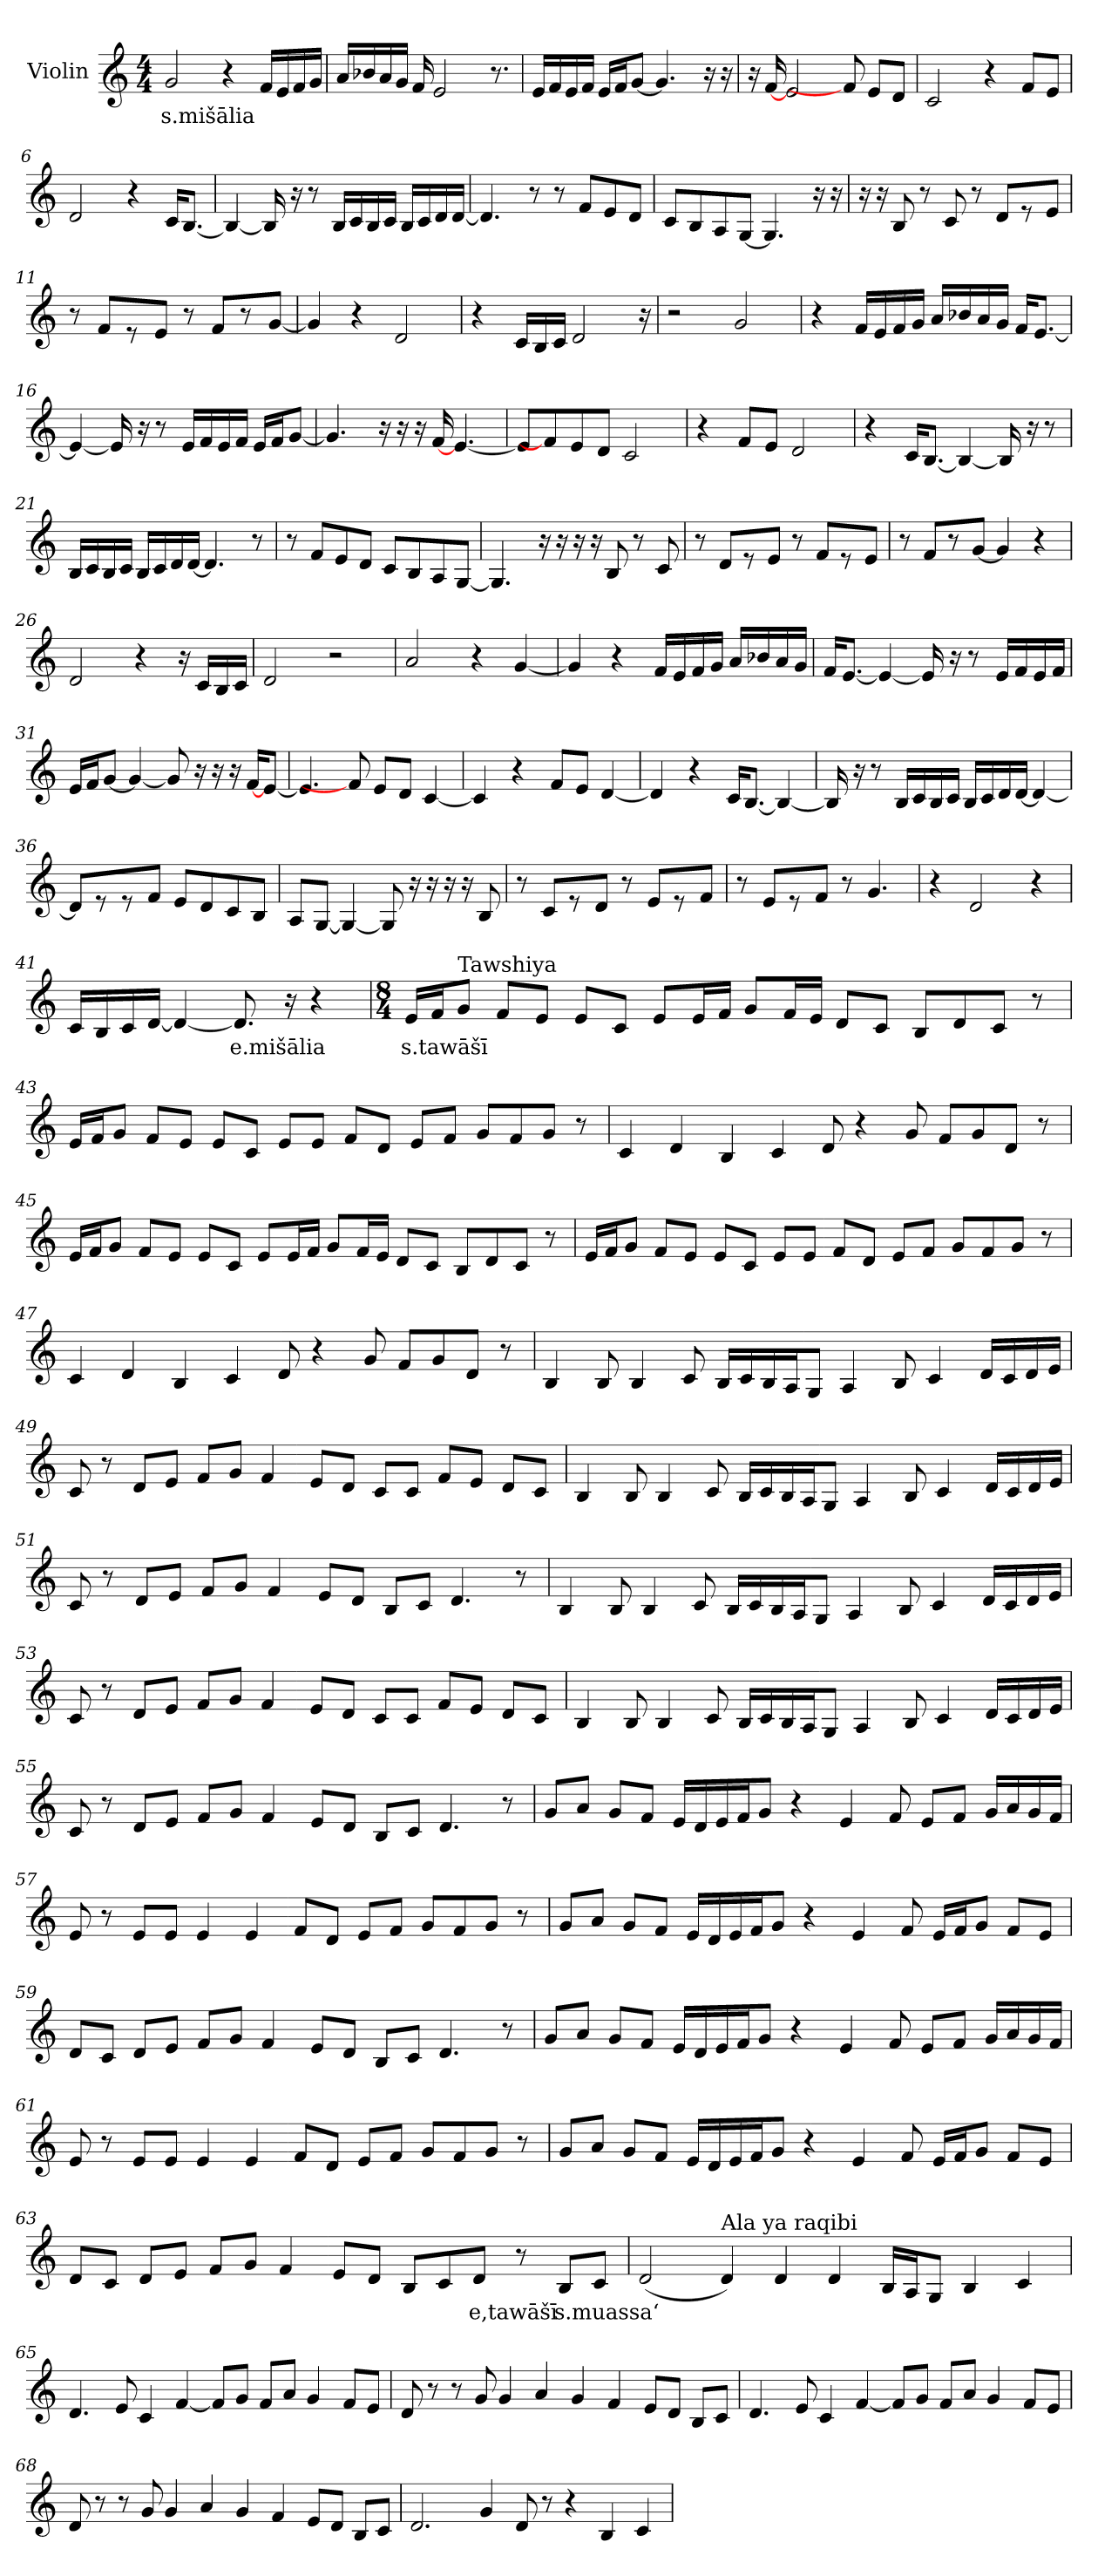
**kern	**text
*part1	*part1
*staff1	*staff1
*I"Violin	*
*clefG2	*
*k[]	*
*M4/4	*
*MM90	*
=1	=1
!	!LO:LY:b
2g/	s.mišālia
4r	.
16f/LL	.
16e/	.
16f/	.
16g/JJ	.
=2	=2
16a/LL	.
16b-X/	.
16a/	.
16g/JJ	.
16f/	.
2e/	.
8.r	.
=3	=3
16e/LL	.
16f/	.
16e/	.
16f/JJ	.
16e/LL	.
16f/J	.
[8g/J	.
4.g/]	.
16r	.
16r	.
!!LO:LB:g=z
=4	=4
16r	.
[16f/	.
2e/	.
8f/]	.
8e/L	.
8d/J	.
=5	=5
2c/	.
4r	.
8f/L	.
8e/J	.
=6	=6
2d/	.
4r	.
16c/KL	.
[8.B/J	.
=7	=7
4B/_	.
16B/]	.
16r	.
8r	.
16B/LL	.
16c/	.
16B/	.
16c/JJ	.
16B/LL	.
16c/	.
16d/	.
[16d/JJ	.
!!LO:LB:g=z
=8	=8
4.d/]	.
8r	.
8r	.
8f/L	.
8e/	.
8d/J	.
=9	=9
8c/L	.
8B/	.
8A/	.
[8G/J	.
4.G/]	.
16r	.
16r	.
=10	=10
16r	.
16r	.
8B/	.
8r	.
8c/	.
8r	.
8d/L	.
8r	.
8e/J	.
=11	=11
8r	.
8f/L	.
8r	.
8e/J	.
8r	.
8f/L	.
8r	.
[8g/J	.
=12	=12
4g/]	.
4r	.
2d/	.
!!LO:LB:g=z
=13	=13
4r	.
16c/LL	.
16B/	.
16c/JJ	.
2d/	.
16r	.
=14	=14
2r	.
2g/	.
=15	=15
4r	.
16f/LL	.
16e/	.
16f/	.
16g/JJ	.
16a/LL	.
16b-X/	.
16a/	.
16g/JJ	.
16f/KL	.
[8.e/J	.
=16	=16
4e/_	.
16e/]	.
16r	.
8r	.
16e/LL	.
16f/	.
16e/	.
16f/JJ	.
16e/LL	.
16f/J	.
[8g/J	.
!!LO:LB:g=z
=17	=17
4.g/]	.
16r	.
16r	.
16r	.
[16f/	.
[4.e/	.
=18	=18
8e/L]	.
8f/]	.
8e/	.
8d/J	.
2c/	.
=19	=19
4r	.
8f/L	.
8e/J	.
2d/	.
=20	=20
4r	.
16c/KL	.
[8.B/J	.
4B/_	.
16B/]	.
16r	.
8r	.
!!LO:LB:g=z
=21	=21
16B/LL	.
16c/	.
16B/	.
16c/JJ	.
16B/LL	.
16c/	.
16d/	.
[16d/JJ	.
4.d/]	.
8r	.
=22	=22
8r	.
8f/L	.
8e/	.
8d/J	.
8c/L	.
8B/	.
8A/	.
[8G/J	.
=23	=23
4.G/]	.
16r	.
16r	.
16r	.
16r	.
8B/	.
8r	.
8c/	.
=24	=24
8r	.
8d/L	.
8r	.
8e/J	.
8r	.
8f/L	.
8r	.
8e/J	.
!!LO:LB:g=z
=25	=25
8r	.
8f/L	.
8r	.
[8g/J	.
4g/]	.
4r	.
=26	=26
2d/	.
4r	.
16r	.
16c/LL	.
16B/	.
16c/JJ	.
=27	=27
2d/	.
2r	.
=28	=28
2a/	.
4r	.
[4g/	.
=29	=29
4g/]	.
4r	.
16f/LL	.
16e/	.
16f/	.
16g/JJ	.
16a/LL	.
16b-X/	.
16a/	.
16g/JJ	.
!!LO:PB:g=z
=30	=30
16f/KL	.
[8.e/J	.
4e/_	.
16e/]	.
16r	.
8r	.
16e/LL	.
16f/	.
16e/	.
16f/JJ	.
=31	=31
16e/LL	.
16f/J	.
[8g/J	.
4g/_	.
8g/]	.
16r	.
16r	.
16r	.
[16f/KL	.
[8e/J	.
=32	=32
4.e/]	.
8f/]	.
8e/L	.
8d/J	.
[4c/	.
=33	=33
4c/]	.
4r	.
8f/L	.
8e/J	.
[4d/	.
!!LO:PB:g=z
=34	=34
4d/]	.
4r	.
16c/KL	.
[8.B/J	.
4B/_	.
=35	=35
16B/]	.
16r	.
8r	.
16B/LL	.
16c/	.
16B/	.
16c/JJ	.
16B/LL	.
16c/	.
16d/	.
[16d/JJ	.
4d/_	.
=36	=36
8d/L]	.
8r	.
8r	.
8f/J	.
8e/L	.
8d/	.
8c/	.
8B/J	.
!!LO:LB:g=z
=37	=37
8A/L	.
[8G/J	.
4G/_	.
8G/]	.
16r	.
16r	.
16r	.
16r	.
8B/	.
=38	=38
8r	.
8c/L	.
8r	.
8d/J	.
8r	.
8e/L	.
8r	.
8f/J	.
=39	=39
8r	.
8e/L	.
8r	.
8f/J	.
8r	.
4.g/	.
=40	=40
4r	.
2d/	.
4r	.
!!LO:LB:g=z
=41	=41
16c/LL	.
16B/	.
16c/	.
[16d/JJ	.
4d/_	.
!	!LO:LY:b
8.d/]	e.mišālia
16r	.
4r	.
=42	=42
*M8/4	*
*MM70	*
!	!LO:LY:b
16e/LL	s.tawāšī
16f/J	.
!LO:TX:a:t=Tawshiya	!
8g/J	.
8f/L	.
8e/J	.
8e/L	.
8c/J	.
8e/L	.
16e/L	.
16f/JJ	.
8g/L	.
16f/L	.
16e/JJ	.
8d/L	.
8c/J	.
8B/L	.
8d/	.
8c/J	.
8r	.
!!LO:LB:g=z
=43	=43
16e/LL	.
16f/J	.
8g/J	.
8f/L	.
8e/J	.
8e/L	.
8c/J	.
8e/L	.
8e/J	.
8f/L	.
8d/J	.
8e/L	.
8f/J	.
8g/L	.
8f/	.
8g/J	.
8r	.
=44	=44
4c/	.
4d/	.
4B/	.
4c/	.
8d/	.
4r	.
8g/	.
8f/L	.
8g/	.
8d/J	.
8r	.
!!LO:LB:g=z
=45	=45
16e/LL	.
16f/J	.
8g/J	.
8f/L	.
8e/J	.
8e/L	.
8c/J	.
8e/L	.
16e/L	.
16f/JJ	.
8g/L	.
16f/L	.
16e/JJ	.
8d/L	.
8c/J	.
8B/L	.
8d/	.
8c/J	.
8r	.
=46	=46
16e/LL	.
16f/J	.
8g/J	.
8f/L	.
8e/J	.
8e/L	.
8c/J	.
8e/L	.
8e/J	.
8f/L	.
8d/J	.
8e/L	.
8f/J	.
8g/L	.
8f/	.
8g/J	.
8r	.
!!LO:LB:g=z
=47	=47
4c/	.
4d/	.
4B/	.
4c/	.
8d/	.
4r	.
8g/	.
8f/L	.
8g/	.
8d/J	.
8r	.
=48	=48
4B/	.
8B/	.
4B/	.
8c/	.
16B/LL	.
16c/	.
16B/	.
16A/J	.
8G/J	.
4A/	.
8B/	.
4c/	.
16d/LL	.
16c/	.
16d/	.
16e/JJ	.
!!LO:LB:g=z
=49	=49
8c/	.
8r	.
8d/L	.
8e/J	.
8f/L	.
8g/J	.
4f/	.
8e/L	.
8d/J	.
8c/L	.
8c/J	.
8f/L	.
8e/J	.
8d/L	.
8c/J	.
=50	=50
4B/	.
8B/	.
4B/	.
8c/	.
16B/LL	.
16c/	.
16B/	.
16A/J	.
8G/J	.
4A/	.
8B/	.
4c/	.
16d/LL	.
16c/	.
16d/	.
16e/JJ	.
!!LO:LB:g=z
=51	=51
8c/	.
8r	.
8d/L	.
8e/J	.
8f/L	.
8g/J	.
4f/	.
8e/L	.
8d/J	.
8B/L	.
8c/J	.
4.d/	.
8r	.
=52	=52
4B/	.
8B/	.
4B/	.
8c/	.
16B/LL	.
16c/	.
16B/	.
16A/J	.
8G/J	.
4A/	.
8B/	.
4c/	.
16d/LL	.
16c/	.
16d/	.
16e/JJ	.
!!LO:PB:g=z
=53	=53
8c/	.
8r	.
8d/L	.
8e/J	.
8f/L	.
8g/J	.
4f/	.
8e/L	.
8d/J	.
8c/L	.
8c/J	.
8f/L	.
8e/J	.
8d/L	.
8c/J	.
=54	=54
4B/	.
8B/	.
4B/	.
8c/	.
16B/LL	.
16c/	.
16B/	.
16A/J	.
8G/J	.
4A/	.
8B/	.
4c/	.
16d/LL	.
16c/	.
16d/	.
16e/JJ	.
!!LO:LB:g=z
=55	=55
8c/	.
8r	.
8d/L	.
8e/J	.
8f/L	.
8g/J	.
4f/	.
8e/L	.
8d/J	.
8B/L	.
8c/J	.
4.d/	.
8r	.
=56	=56
8g/L	.
8a/J	.
8g/L	.
8f/J	.
16e/LL	.
16d/	.
16e/	.
16f/J	.
8g/J	.
4r	.
4e/	.
8f/	.
8e/L	.
8f/J	.
16g/LL	.
16a/	.
16g/	.
16f/JJ	.
!!LO:LB:g=z
=57	=57
8e/	.
8r	.
8e/L	.
8e/J	.
4e/	.
4e/	.
8f/L	.
8d/J	.
8e/L	.
8f/J	.
8g/L	.
8f/	.
8g/J	.
8r	.
=58	=58
8g/L	.
8a/J	.
8g/L	.
8f/J	.
16e/LL	.
16d/	.
16e/	.
16f/J	.
8g/J	.
4r	.
4e/	.
8f/	.
16e/LL	.
16f/J	.
8g/J	.
8f/L	.
8e/J	.
!!LO:LB:g=z
=59	=59
8d/L	.
8c/J	.
8d/L	.
8e/J	.
8f/L	.
8g/J	.
4f/	.
8e/L	.
8d/J	.
8B/L	.
8c/J	.
4.d/	.
8r	.
=60	=60
8g/L	.
8a/J	.
8g/L	.
8f/J	.
16e/LL	.
16d/	.
16e/	.
16f/J	.
8g/J	.
4r	.
4e/	.
8f/	.
8e/L	.
8f/J	.
16g/LL	.
16a/	.
16g/	.
16f/JJ	.
!!LO:LB:g=z
=61	=61
8e/	.
8r	.
8e/L	.
8e/J	.
4e/	.
4e/	.
8f/L	.
8d/J	.
8e/L	.
8f/J	.
8g/L	.
8f/	.
8g/J	.
8r	.
=62	=62
8g/L	.
8a/J	.
8g/L	.
8f/J	.
16e/LL	.
16d/	.
16e/	.
16f/J	.
8g/J	.
4r	.
4e/	.
8f/	.
16e/LL	.
16f/J	.
8g/J	.
8f/L	.
8e/J	.
!!LO:LB:g=z
=63	=63
8d/L	.
8c/J	.
8d/L	.
8e/J	.
8f/L	.
8g/J	.
4f/	.
8e/L	.
8d/J	.
8B/L	.
8c/	.
!	!LO:LY:b
8d/J	e,tawāšī
8r	.
!	!LO:LY:b
8B/L	s.muassa‘
8c/J	.
=64	=64
(<2d/	.
!LO:TX:a:t=Ala ya raqibi	!
4d/)	.
4d/	.
4d/	.
16B/LL	.
16A/J	.
8G/J	.
4B/	.
4c/	.
!!LO:LB:g=z
=65	=65
4.d/	.
8e/	.
4c/	.
[4f/	.
8f/L]	.
8g/J	.
8f/L	.
8a/J	.
4g/	.
8f/L	.
8e/J	.
=66	=66
8d/	.
8r	.
8r	.
8g/	.
4g/	.
4a/	.
4g/	.
4f/	.
8e/L	.
8d/J	.
8B/L	.
8c/J	.
!!LO:LB:g=z
=67	=67
4.d/	.
8e/	.
4c/	.
[4f/	.
8f/L]	.
8g/J	.
8f/L	.
8a/J	.
4g/	.
8f/L	.
8e/J	.
=68	=68
8d/	.
8r	.
8r	.
8g/	.
4g/	.
4a/	.
4g/	.
4f/	.
8e/L	.
8d/J	.
8B/L	.
8c/J	.
=69	=69
2.d/	.
4g/	.
8d/	.
8r	.
4r	.
4B/	.
4c/	.
=	=
*-	*-
